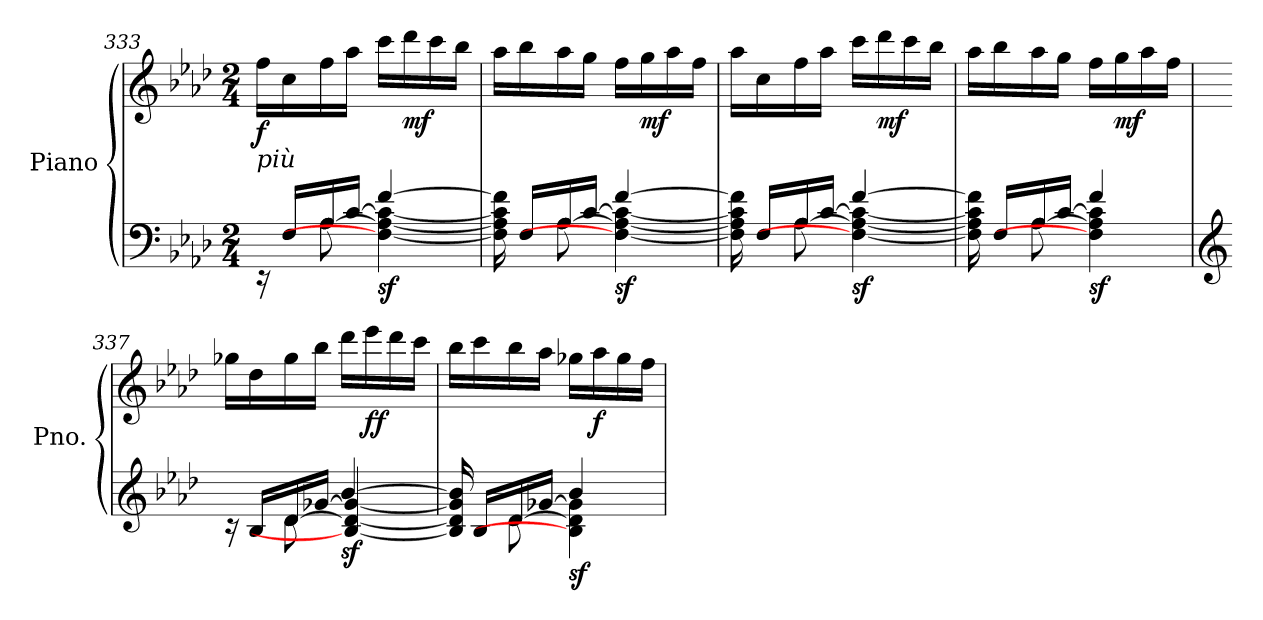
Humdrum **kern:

**kern	**kern	**dynam
*part1	*part1	*part1
*staff2	*staff1	*staff1/2
*I"Piano	*	*
*I'Pno.	*	*
!!LO:LB:g=z
*clefF4	*clefG2	*
*k[b-e-a-d-]	*k[b-e-a-d-]	*
*M2/4	*M2/4	*
=333	=333	=333
*^	*	*
*	*^	*	*
!	!	!	!LO:TX:b:i:t=più	!
!	!	!	!	!LO:DY:b
16rEE	16ryy	8ryy	16ff\LL	f
16F/LL	[8.F\yy	.	16cc\	.
16A-/	.	[8A-\	16ff\	.
[16c/JJ	.	.	16aa-\JJ	.
!	!	!	!	!LO:DY:b=2
[4f/	4F\_ 4A-\_ 4c\_	4ryy	16ccc\LL	sf
!	!	!	!	!LO:DY:b
.	.	.	16ddd-\	mf
.	.	.	16ccc\	.
.	.	.	16bb-\JJ	.
=334	=334	=334	=334	=334
16F\] 16A-\] 16c\] 16f\]	16ryy	8ryy	16aa-\LL	.
16F/LL	[8.F\yy	.	16bb-\	.
16A-/	.	[8A-\	16aa-\	.
[16c/JJ	.	.	16gg\JJ	.
!	!	!	!	!LO:DY:b=2
[4f/	4F\_ 4A-\_ 4c\_	4ryy	16ff\LL	sf
!	!	!	!	!LO:DY:b
.	.	.	16gg\	mf
.	.	.	16aa-\	.
.	.	.	16ff\JJ	.
=335	=335	=335	=335	=335
16F\] 16A-\] 16c\] 16f\]	16ryy	8ryy	16aa-\LL	.
16F/LL	[8.F\yy	.	16cc\	.
16A-/	.	[8A-\	16ff\	.
[16c/JJ	.	.	16aa-\JJ	.
!	!	!	!	!LO:DY:b=2
[4f/	4F\_ 4A-\_ 4c\_	4ryy	16ccc\LL	sf
!	!	!	!	!LO:DY:b
.	.	.	16ddd-\	mf
.	.	.	16ccc\	.
.	.	.	16bb-\JJ	.
=336	=336	=336	=336	=336
16F\] 16A-\] 16c\] 16f\]	16ryy	8ryy	16aa-\LL	.
16F/LL	[8.F\yy	.	16bb-\	.
16A-/	.	[8A-\	16aa-\	.
[16c/JJ	.	.	16gg\JJ	.
!	!	!	!	!LO:DY:b=2
4f/	4F\] 4A-\] 4c\]	4ryy	16ff\LL	sf
!	!	!	!	!LO:DY:b
.	.	.	16gg\	mf
.	.	.	16aa-\	.
.	.	.	16ff\JJ	.
!!LO:LB:g=z
=337	=337	=337	=337	=337
*clefG2	*	*	*	*
16rc	16ryy	8ryy	16gg-X\LL	.
16B-/LL	[8.B-\yy	.	16dd-\	.
16d-/	.	[8d-\	16gg-\	.
[16g-X/JJ	.	.	16bb-\JJ	.
!	!	!	!	!LO:DY:b=2
[4b-/	4B-/_ 4d-/_ 4g-/_	4ryy	16ddd-\LL	sf
!	!	!	!	!LO:DY:b
.	.	.	16eee-\	ff
.	.	.	16ddd-\	.
.	.	.	16ccc\JJ	.
!!LO:LB:g=z
=338	=338	=338	=338	=338
16B-/] 16d-/] 16g-/] 16b-/]	16ryy	8ryy	16bb-\LL	.
16B-/LL	[8.B-\yy	.	16ccc\	.
16d-/	.	[8d-\	16bb-\	.
[16g-X/JJ	.	.	16aa-\JJ	.
!	!	!	!	!LO:DY:b=2
4b-/	4B-\] 4d-\] 4g-\]	4ryy	16gg-X\LL	sf
!	!	!	!	!LO:DY:b
.	.	.	16aa-\	f
.	.	.	16gg-\	.
.	.	.	16ff\JJ	.
*v	*v	*v	*	*
=	=	=
*-	*-	*-
